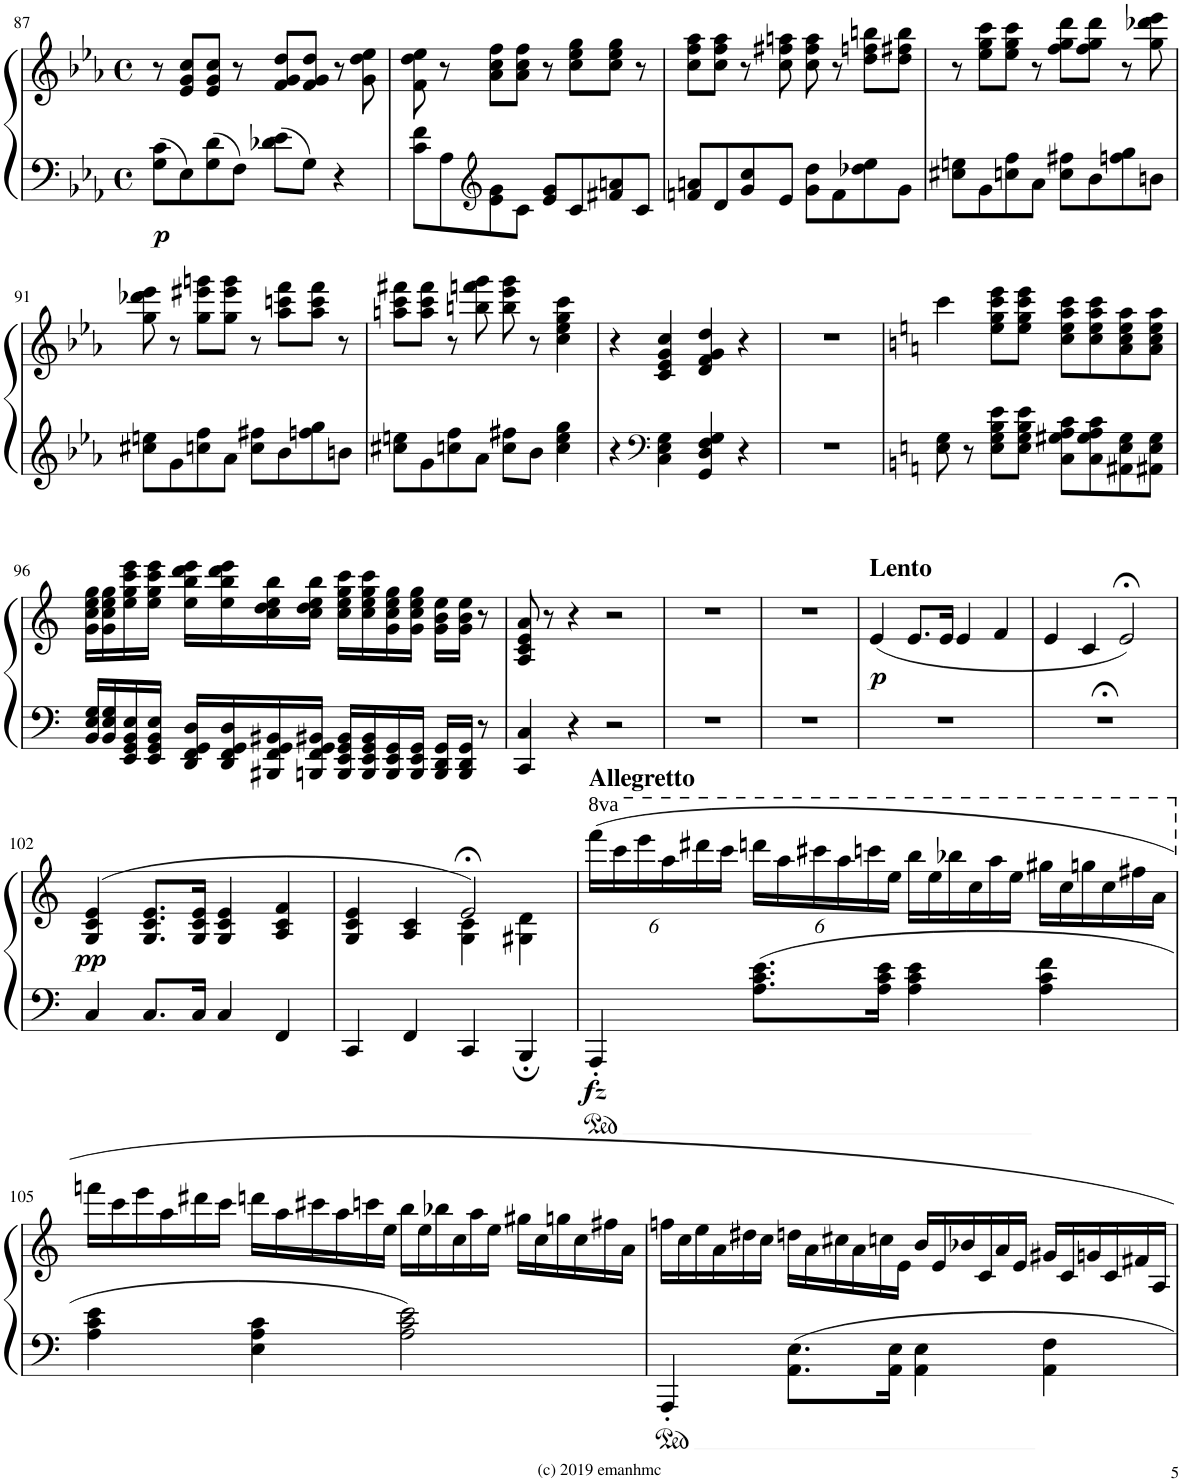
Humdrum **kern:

**kern	**kern	**dynam
*part1	*part1	*part1
*staff2	*staff1	*staff1/2
*I"Piano	*	*
*I'Pno.	*	*
!!LO:PB:g=z
*clefF4	*clefG2	*
*k[b-e-a-]	*k[b-e-a-]	*
*M4/4	*M4/4	*
*met(c)	*met(c)	*
=87	=87	=87
!	!	!LO:DY:b=2
8G\ 8c\L	8r	p
8E-\	8e-/ 8g/ 8cc/L	.
8G\ 8d\	8e-/ 8g/ 8cc/J	.
8F\J	8r	.
8d-X\ 8e-\L	8f/ 8g/ 8dd/L	.
8G\J	8f/ 8g/ 8dd/J	.
4r	8r	.
.	8g\ 8dd\ 8ee-\	.
=88	=88	=88
8c\ 8f\L	8f\ 8dd\ 8ee-\	.
8A-\	8r	.
*clefG2	*	*
8e-\ 8g\	8a-\ 8cc\ 8ff\L	.
8c\J	8a-\ 8cc\ 8ff\J	.
8e-/ 8g/L	8r	.
8c/	8cc\ 8ee-\ 8gg\L	.
8f#X/ 8an/	8cc\ 8ee-\ 8gg\J	.
8c/J	8r	.
=89	=89	=89
8fn/ 8an/L	8cc\ 8ff\ 8aa-\L	.
8d/	8cc\ 8ff\ 8aa-\J	.
8g/ 8cc/	8r	.
8e-/J	8cc\ 8ff#X\ 8aan\	.
8g\ 8dd\L	8cc\ 8ff#\ 8aa\	.
8f\	8r	.
8dd-X\ 8ee-\	8dd\ 8ffn\ 8bbn\L	.
8g\J	8dd\ 8ff#X\ 8bb\J	.
=90	=90	=90
8cc#X\ 8een\L	8r	.
8g\	8ee-\ 8gg\ 8ccc\L	.
8ccn\ 8ff\	8ee-\ 8gg\ 8ccc\J	.
8a-\J	8r	.
8cc\ 8ff#X\L	8ff\ 8gg\ 8ddd\L	.
8b-\	8ff\ 8gg\ 8ddd\J	.
8ffn\ 8gg\	8r	.
8bn\J	8gg\ 8ddd-X\ 8eee-\	.
!!LO:LB:g=z
=91	=91	=91
8cc#X\ 8een\L	8gg\ 8ddd-X\ 8eee-\	.
8g\	8r	.
8ccn\ 8ff\	8gg\ 8eee#X\ 8gggn\L	.
8a-\J	8gg\ 8eee#\ 8ggg\J	.
8cc\ 8ff#X\L	8r	.
8b-\	8aa-\ 8cccn\ 8fff\L	.
8ffn\ 8gg\	8aa-\ 8ccc\ 8fff\J	.
8bn\J	8r	.
=92	=92	=92
8cc#X\ 8een\L	8aan\ 8ccc\ 8fff#X\L	.
8g\	8aa\ 8ccc\ 8fff#\J	.
8ccn\ 8ff\	8r	.
8a-\J	8bbn\ 8fffn\ 8ggg\	.
8cc\ 8ff#X\L	8bb\ 8eee-\ 8ggg\	.
8b-\J	8r	.
4cc\ 4ee\ 4gg\	4cc\ 4ee-\ 4gg\ 4ccc\	.
=93	=93	=93
4r	4r	.
*clefF4	*	*
4C\ 4E-\ 4G\	4c/ 4e-/ 4g/ 4cc/	.
4GG/ 4D/ 4F/ 4G/	4d/ 4f/ 4g/ 4dd/	.
4r	4r	.
=94	=94	=94
1r	1r	.
=95	=95	=95
*k[]	*k[]	*
8E\ 8G\	4ccc\	.
8r	.	.
8E\ 8G\ 8B\ 8e\L	8ee\ 8gg\ 8ccc\ 8eee\L	.
8E\ 8G\ 8B\ 8e\J	8ee\ 8gg\ 8ccc\ 8eee\J	.
8C\ 8G#X\ 8A\ 8c\L	8cc\ 8ee\ 8aa\ 8ccc\L	.
8C\ 8G#\ 8A\ 8c\	8cc\ 8ee\ 8aa\ 8ccc\	.
8AA#X\ 8E\ 8G#\	8a\ 8cc\ 8ee\ 8aa\	.
8AA#X\ 8E\ 8G#\J	8a\ 8cc\ 8ee\ 8aa\J	.
!!LO:LB:g=z
=96	=96	=96
16BB/ 16E/ 16G/LL	16g\ 16cc\ 16ee\ 16gg\LL	.
16BB/ 16E/ 16G/	16g\ 16cc\ 16ee\ 16gg\	.
16EE/ 16GG/ 16BB/ 16E/	16ee\ 16gg\ 16ccc\ 16eee\	.
16EE/ 16GG/ 16BB/ 16E/JJ	16ee\ 16gg\ 16ccc\ 16eee\JJ	.
16DD/ 16FF/ 16GG/ 16D/LL	16ee\ 16bb\ 16ddd\ 16eee\LL	.
16DD/ 16FF/ 16GG/ 16D/	16ee\ 16bb\ 16ddd\ 16eee\	.
16BBB#X/ 16FF/ 16GG/ 16BB#X/	16cc\ 16dd\ 16ee\ 16bb\	.
16BBBn/ 16FF/ 16GG/ 16BB#X/JJ	16cc\ 16dd\ 16ee\ 16bb\JJ	.
16BBB/ 16EE/ 16GG/ 16BB#/LL	16cc\ 16ee\ 16gg\ 16ccc\LL	.
16BBB/ 16EE/ 16GG/ 16BB#/	16cc\ 16ee\ 16gg\ 16ccc\	.
16BBB/ 16EE/ 16GG/	16g\ 16cc\ 16ee\ 16gg\	.
16BBB/ 16EE/ 16GG/JJ	16g\ 16cc\ 16ee\ 16gg\JJ	.
16BBB/ 16DD/ 16GG/LL	16g\ 16b\ 16ee\LL	.
16BBB/ 16DD/ 16GG/JJ	16g\ 16b\ 16ee\JJ	.
8r	8r	.
=97	=97	=97
4CC/ 4C/	8A/ 8c/ 8e/ 8a/	.
.	8r	.
4r	4r	.
2r	2r	.
=98	=98	=98
1r	1r	.
=99	=99	=99
1r	1r	.
=100	=100	=100
!	!LO:TX:a:B:t=Lento	!
!	!	!LO:DY:b
1r	(<4e/	p
.	8.e/L	.
.	16e/Jk	.
.	4e/	.
.	4f/	.
=101	=101	=101
1r;<	4e/	.
.	4c/	.
.	2e;</)	.
!!LO:LB:g=z
=102	=102	=102
!	!	!LO:DY:b
4C/	(4G/ 4c/ 4e/	pp
8.C/L	8.G/ 8.c/ 8.e/L	.
16C/Jk	16G/ 16c/ 16e/Jk	.
4C/	4G/ 4c/ 4e/	.
4FF/	4A/ 4c/ 4f/	.
=103	=103	=103
*	*^	*
4CC/	4G/ 4c/ 4e/	2ryy	.
4FF/	4A/ 4c/	.	.
4CC/	2e;</)	4G\ 4c\	.
4BBB;/	.	4G#X\ 4d\	.
*	*v	*v	*
=104	=104	=104
*	*8va	*
*	*Xbrackettup	*
*	*^	*
!	!LO:TX:a:B:t=Allegretto	!	!
!	!	!	!LO:DY:b=2
*	*v	*v	*
4AAA'/	24ffff\LL	fz
.	24cccc\	.
.	24eeee\	.
.	24aaa\	.
.	24dddd#X\	.
.	24cccc\JJ	.
8.A\ 8.c\ 8.e\L	24ddddn\LL	.
.	24aaa\	.
.	24cccc#X\	.
.	24aaa\	.
.	24ccccn\	.
16A\ 16c\ 16e\Jk	.	.
.	24eee\JJ	.
*	*Xtuplet	*
4A\ 4c\ 4e\	24bbb\LL	.
.	24eee\	.
.	24bbb-X\	.
.	24ccc\	.
.	24aaa\	.
.	24eee\JJ	.
4A\ 4c\ 4f\	24ggg#X\LL	.
.	24ccc\	.
.	24gggn\	.
.	24ccc\	.
.	24fff#X\	.
.	24aa\JJ	.
!!LO:LB:g=z
=105	=105	=105
*	*X8va	*
4A\ 4c\ 4e\	24fffn\LL	.
.	24ccc\	.
.	24eee\	.
.	24aa\	.
.	24ddd#X\	.
.	24ccc\JJ	.
4E\ 4A\ 4c\	24dddn\LL	.
.	24aa\	.
.	24ccc#X\	.
.	24aa\	.
.	24cccn\	.
.	24ee\JJ	.
2A\ 2c\ 2e\	24bb\LL	.
.	24ee\	.
.	24bb-X\	.
.	24cc\	.
.	24aa\	.
.	24ee\JJ	.
.	24gg#X\LL	.
.	24cc\	.
.	24ggn\	.
.	24cc\	.
.	24ff#X\	.
.	24a\JJ	.
=106	=106	=106
4AAA'/	24ffn\LL	.
.	24cc\	.
.	24ee\	.
.	24a\	.
.	24dd#X\	.
.	24cc\JJ	.
8.AA\ 8.E\L	24ddn\LL	.
.	24a\	.
.	24cc#X\	.
.	24a\	.
.	24ccn\	.
16AA\ 16E\Jk	.	.
.	24e\JJ	.
4AA\ 4E\	24b/LL	.
.	24e/	.
.	24b-X/	.
.	24c/	.
.	24a/	.
.	24e/JJ	.
4AA\ 4F\	24g#X/LL	.
.	24c/	.
.	24gn/	.
.	24c/	.
.	24f#X/	.
.	24A/JJ	.
=	=	=
*-	*-	*-
